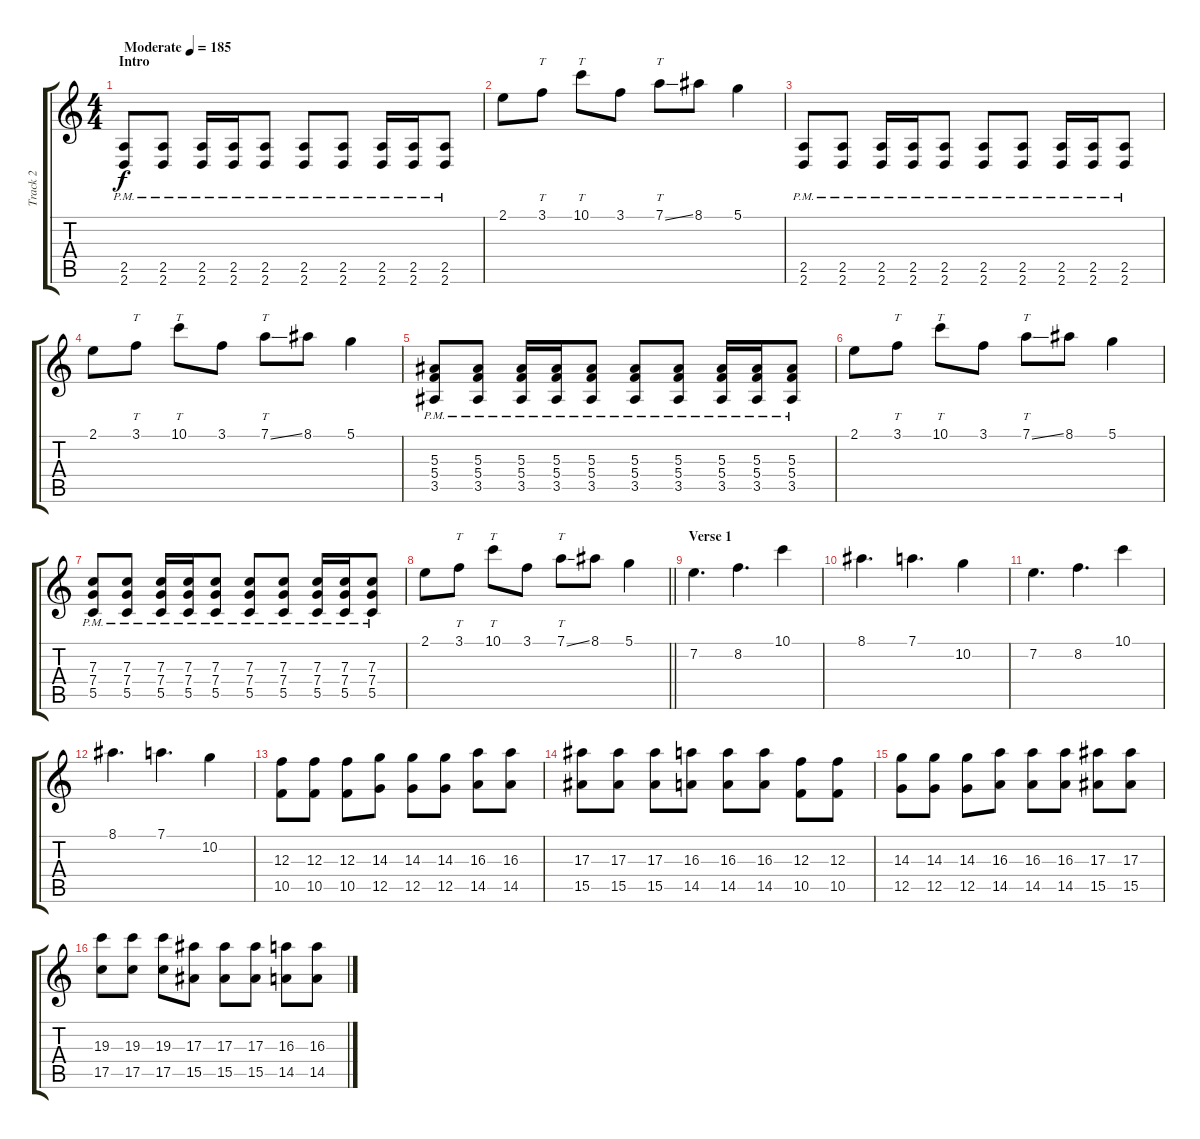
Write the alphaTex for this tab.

\track ("Track 2" "Track 2") {instrument distortionguitar}
\staff {score tabs}
\tuning (D4 A3 F3 C3 G2 C2) {hide}
\ts (4 4)
\section ("" "Intro")
\tempo (185 "Moderate")
\clef g2
\ks c
(2.5{pm} 2.6{pm}).8{dy f instrument distortionguitar} (2.5{pm} 2.6{pm}).8 (2.5{pm} 2.6{pm}).16 (2.5{pm} 2.6{pm}).16 (2.5{pm} 2.6{pm}).8 (2.5{pm} 2.6{pm}).8 (2.5{pm} 2.6{pm}).8 (2.5{pm} 2.6{pm}).16 (2.5{pm} 2.6{pm}).16 (2.5{pm} 2.6{pm}).8 |
2.1.8 3.1.8{tt} 10.1.8{tt} 3.1.8 7.1{ss}.8{tt} 8.1.8 5.1.4 |
(2.5{pm} 2.6{pm}).8 (2.5{pm} 2.6{pm}).8 (2.5{pm} 2.6{pm}).16 (2.5{pm} 2.6{pm}).16 (2.5{pm} 2.6{pm}).8 (2.5{pm} 2.6{pm}).8 (2.5{pm} 2.6{pm}).8 (2.5{pm} 2.6{pm}).16 (2.5{pm} 2.6{pm}).16 (2.5{pm} 2.6{pm}).8 |
2.1.8 3.1.8{tt} 10.1.8{tt} 3.1.8 7.1{ss}.8{tt} 8.1.8 5.1.4 |
(5.3{pm} 5.4{pm} 3.5{pm}).8 (5.3{pm} 5.4{pm} 3.5{pm}).8 (5.3{pm} 5.4{pm} 3.5{pm}).16 (5.3{pm} 5.4{pm} 3.5{pm}).16 (5.3{pm} 5.4{pm} 3.5{pm}).8 (5.3{pm} 5.4{pm} 3.5{pm}).8 (5.3{pm} 5.4{pm} 3.5{pm}).8 (5.3{pm} 5.4{pm} 3.5{pm}).16 (5.3{pm} 5.4{pm} 3.5{pm}).16 (5.3{pm} 5.4{pm} 3.5{pm}).8 |
2.1.8 3.1.8{tt} 10.1.8{tt} 3.1.8 7.1{ss}.8{tt} 8.1.8 5.1.4 |
(7.3{pm} 7.4{pm} 5.5{pm}).8 (7.3{pm} 7.4{pm} 5.5{pm}).8 (7.3{pm} 7.4{pm} 5.5{pm}).16 (7.3{pm} 7.4{pm} 5.5{pm}).16 (7.3{pm} 7.4{pm} 5.5{pm}).8 (7.3{pm} 7.4{pm} 5.5{pm}).8 (7.3{pm} 7.4{pm} 5.5{pm}).8 (7.3{pm} 7.4{pm} 5.5{pm}).16 (7.3{pm} 7.4{pm} 5.5{pm}).16 (7.3{pm} 7.4{pm} 5.5{pm}).8 |
\barLineRight lightlight
2.1.8 3.1.8{tt} 10.1.8{tt} 3.1.8 7.1{ss}.8{tt} 8.1.8 5.1.4 |
\section ("" "Verse 1")
7.2.4{d} 8.2.4{d} 10.1.4 |
8.1.4{d} 7.1.4{d} 10.2.4 |
7.2.4{d} 8.2.4{d} 10.1.4 |
8.1.4{d} 7.1.4{d} 10.2.4 |
(12.3 10.5).8 (12.3 10.5).8 (12.3 10.5).8 (14.3 12.5).8 (14.3 12.5).8 (14.3 12.5).8 (16.3 14.5).8 (16.3 14.5).8 |
(17.3 15.5).8 (17.3 15.5).8 (17.3 15.5).8 (16.3 14.5).8 (16.3 14.5).8 (16.3 14.5).8 (12.3 10.5).8 (12.3 10.5).8 |
(14.3 12.5).8 (14.3 12.5).8 (14.3 12.5).8 (16.3 14.5).8 (16.3 14.5).8 (16.3 14.5).8 (17.3 15.5).8 (17.3 15.5).8 |
(19.3 17.5).8 (19.3 17.5).8 (19.3 17.5).8 (17.3 15.5).8 (17.3 15.5).8 (17.3 15.5).8 (16.3 14.5).8 (16.3 14.5).8
